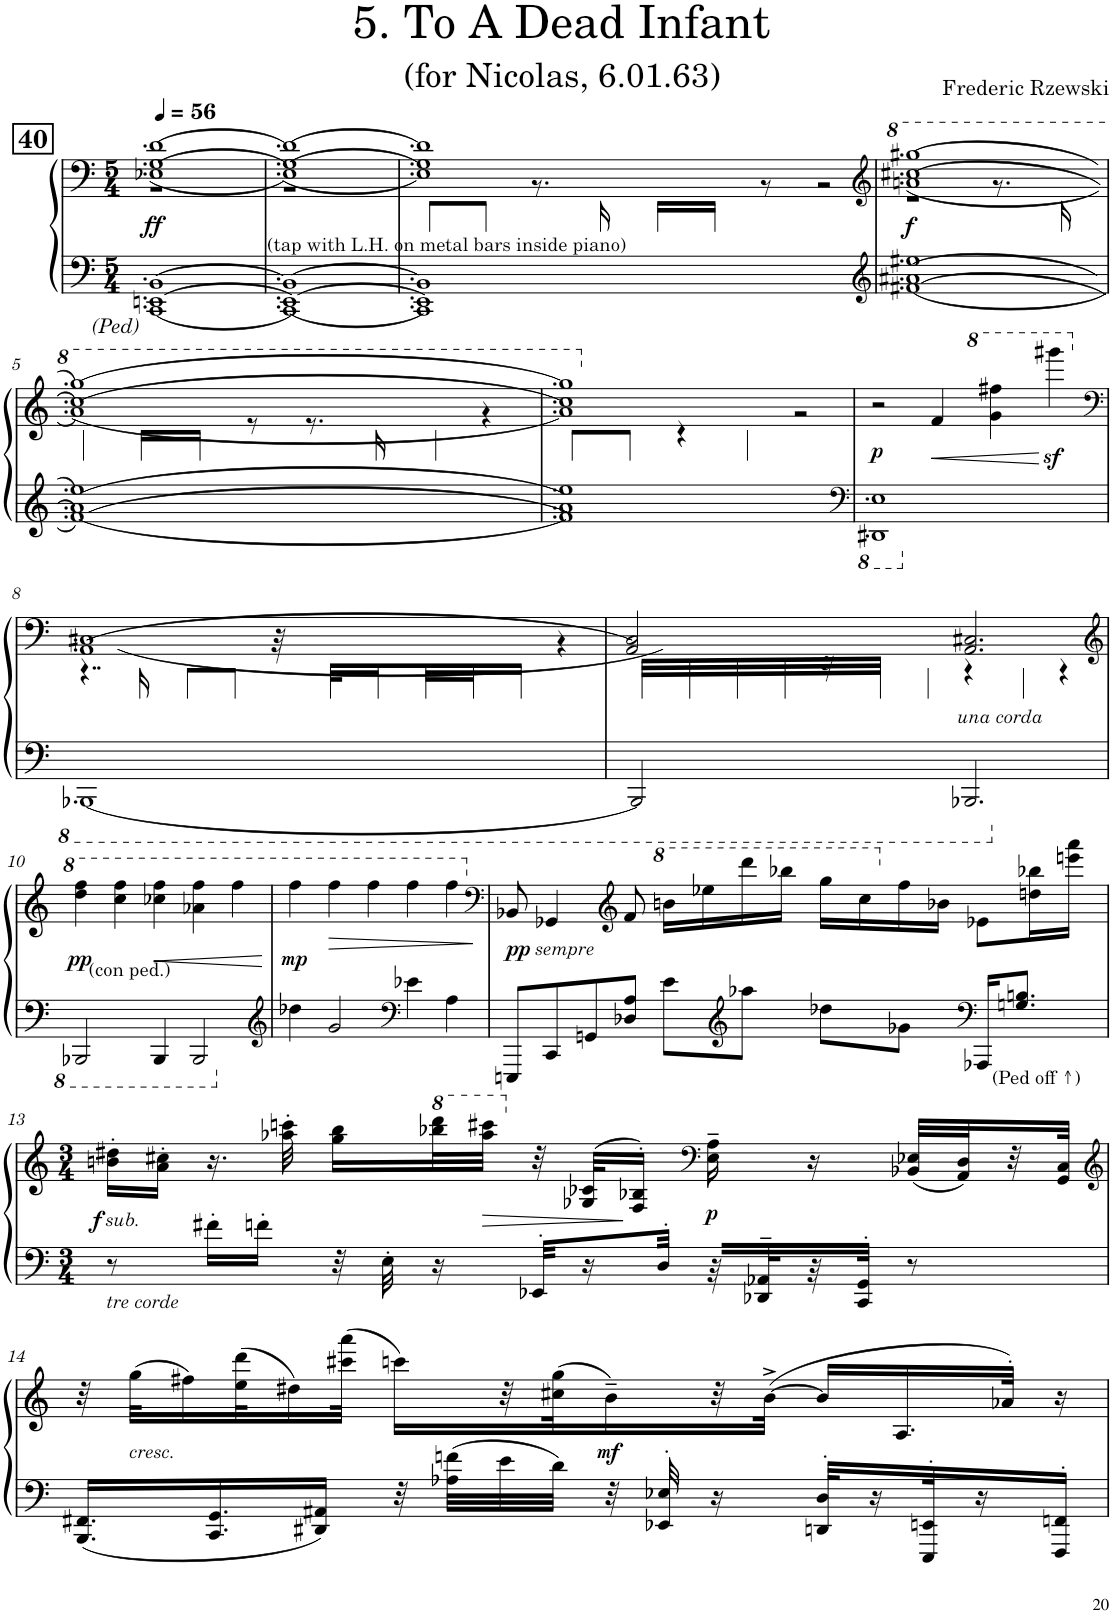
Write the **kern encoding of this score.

**kern	**kern	**dynam
*part1	*part1	*part1
*staff2	*staff1	*staff1/2
*I"Piano	*	*
*I'Pno	*	*
!!LO:PB:g=z
*clefF4	*clefF4	*
*k[]	*k[]	*
*M5/4	*M5/4	*
*MM56	*MM56	*
!!LO:REH:place=s1:a:B:cj:fs=14:t=40
=1	=1	=1
!LO:N:n=1:head=open	!	!
!LO:N:n=2:head=open	!	!
!LO:N:n=3:head=open	!LO:N:n=1:head=open	!
!	!LO:N:n=2:head=open	!
!	!LO:N:n=3:head=open	!LO:DY:b
*	*^	*
[2.CC [2.EEn [2.BB	((<([2.E-X [2.G [2.d	1r	ff
!LO:N:n=1:head=open	!	!	!
!LO:N:n=2:head=open	!	!	!
!LO:N:n=3:head=open	!LO:N:n=1:head=open	!	!
!	!LO:N:n=2:head=open	!	!
!	!LO:N:n=3:head=open	!	!
2CC_ 2EE_ 2BB_	2E-_ 2G_ 2d_	.	.
.	.	4ryy	.
=2	=2	=2	=2
!LO:N:n=1:head=open	!	!	!
!LO:N:n=2:head=open	!	!	!
!LO:N:n=3:head=open	!LO:N:n=1:head=open	!	!
!	!LO:N:n=2:head=open	!	!
!	!LO:N:n=3:head=open	!	!
2.CC_ 2.EE_ 2.BB_	(((<2.E-_ 2.G_ 2.d_)))	1r	.
!LO:N:n=1:head=open	!	!	!
!LO:N:n=2:head=open	!	!	!
!LO:N:n=3:head=open	!LO:N:n=1:head=open	!	!
!	!LO:N:n=2:head=open	!	!
!	!LO:N:n=3:head=open	!	!
2CC_ 2EE_ 2BB_	2E-_ 2G_ 2d_	.	.
.	.	4ryy	.
=3	=3	=3	=3
!	!LO:TX:b:t=(tap with L.H. on metal bars inside piano)	!	!
!LO:N:n=1:head=open	!	!	!
!LO:N:n=2:head=open	!	!	!
!LO:N:n=3:head=open	!LO:N:n=1:head=open	!	!
!	!LO:N:n=2:head=open	!	!
!	!LO:N:n=3:head=open	!	!
2.CC_ 2.EE_ 2.BB_	2.E-_ 2.G_ 2.d_)))	8FF/L	.
.	.	8FF/J	.
.	.	8.r	.
.	.	16FF/	.
.	.	16FF/LL	.
.	.	16FF/JJ	.
.	.	8r	.
!LO:N:n=1:head=open	!	!	!
!LO:N:n=2:head=open	!	!	!
!LO:N:n=3:head=open	!LO:N:n=1:head=open	!	!
!	!LO:N:n=2:head=open	!	!
!	!LO:N:n=3:head=open	!	!
2CC] 2EE] 2BB]	2E-] 2G] 2d]	2r	.
=4	=4	=4	=4
*clefG2	*clefG2	*	*
!LO:N:n=1:head=open	!	!	!
!LO:N:n=2:head=open	!	!	!
!LO:N:n=3:head=open	!	!	!
*	*8va	*	*
!	!LO:N:n=1:head=open	!	!
!	!LO:N:n=2:head=open	!	!
!	!LO:N:n=3:head=open	!	!LO:DY:b
[2.f#X [2.a#X [2.ee#X	((<([2.aan [2.ccc#X [2.ggg#X	1r	f
!LO:N:n=1:head=open	!	!	!
!LO:N:n=2:head=open	!	!	!
!LO:N:n=3:head=open	!LO:N:n=1:head=open	!	!
!	!LO:N:n=2:head=open	!	!
!	!LO:N:n=3:head=open	!	!
2f#_ 2a#_ 2ee#_	2aa_ 2ccc#_ 2ggg#_	.	.
.	.	8.r	.
.	.	16dd/	.
!!LO:LB:g=z	!!
=5	=5	=5	=5
!LO:N:n=1:head=open	!	!	!
!LO:N:n=2:head=open	!	!	!
!LO:N:n=3:head=open	!LO:N:n=1:head=open	!	!
!	!LO:N:n=2:head=open	!	!
!	!LO:N:n=3:head=open	!	!
2.f#_ 2.a#_ 2.ee#_	(((<2.aa_ 2.ccc#_ 2.ggg#_)))	4dd/	.
.	.	16dd/LL	.
.	.	16dd/JJ	.
.	.	8r	.
.	.	8.r	.
.	.	16dd/	.
!LO:N:n=1:head=open	!	!	!
!LO:N:n=2:head=open	!	!	!
!LO:N:n=3:head=open	!LO:N:n=1:head=open	!	!
!	!LO:N:n=2:head=open	!	!
!	!LO:N:n=3:head=open	!	!
2f#_ 2a#_ 2ee#_	2aa_ 2ccc#_ 2ggg#_	4dd/	.
.	.	4r	.
=6	=6	=6	=6
!LO:N:n=1:head=open	!	!	!
!LO:N:n=2:head=open	!	!	!
!LO:N:n=3:head=open	!LO:N:n=1:head=open	!	!
!	!LO:N:n=2:head=open	!	!
!	!LO:N:n=3:head=open	!	!
2.f#_ 2.a#_ 2.ee#_	2.aa_ 2.ccc#_ 2.ggg#_)))	8dd/L	.
*	*X8va	*	*
.	.	8d/J	.
.	.	4r	.
.	.	4d/	.
!LO:N:n=1:head=open	!	!	!
!LO:N:n=2:head=open	!	!	!
!LO:N:n=3:head=open	!LO:N:n=1:head=open	!	!
!	!LO:N:n=2:head=open	!	!
!	!LO:N:n=3:head=open	!	!
2f#] 2a#] 2ee#]	2a] 2cc#] 2gg#]	2r	.
*	*v	*v	*
=7	=7	=7
*clefF4	*	*
*8ba	*	*
*	*^	*
!LO:N:n=1:head=open	!	!	!
!LO:N:n=2:head=open	!	!	!LO:DY:b
*	*v	*v	*
[2.DDD#X [2.EE	2r	p
!	!	!LO:HP:b
.	4f/	<
*X8ba	*	*
!LO:N:n=1:head=open	!	!
!LO:N:n=2:head=open	!	!
*	*8va	*
2DD#] 2E]	4gg\ 4fff#X\	.
.	4gggg#Xz<\	.
!!LO:LB:g=z
=8	=8	=8
*	*clefF4	*
*8ba	*	*
!LO:N:head=open	!	!
*	*X8va	*
!	!LO:N:n=1:head=open	!
!	!LO:N:n=2:head=open	!
*	*^	*
[2.BBBB-X	(<([2.AA [2.C#X	4..r	.
.	.	16FF/	.
.	.	8FF/L	.
.	.	8FF/J	.
!LO:N:head=open	!LO:N:n=1:head=open	!	!
!	!LO:N:n=2:head=open	!	!
2BBBB-_	2AA_ 2C#_	32r	.
.	.	32FF/KLL	.
.	.	16FF/	.
.	.	32FF/L	.
.	.	32FF/J	.
.	.	16FF/JJ	.
.	.	4r	.
=9	=9	=9	=9
2BBBB-/]	2AA/] 2C#/]))	32FF/LLL	.
.	.	32FF/	.
.	.	32FF/	.
.	.	32FF/J	.
.	.	16.r	.
.	.	32FF/JJk	.
.	.	4FF/	.
!	!LO:TX:b:i:t=una corda	!	!
2.BBBB-X/	2.AA/ 2.C#X/	4r	.
.	.	4FF/	.
.	.	4r	.
*	*v	*v	*
!!LO:LB:g=z
=10	=10	=10
*	*clefG2	*
*X8ba	*	*
*8ba	*	*
*	*8va	*
*	*^	*
!	!LO:TX:b:t=(con ped.)	!	!
!	!	!	!LO:DY:b
*	*v	*v	*
2BBBB-X/	4ddd\ 4fff\	pp
.	4ccc\ 4fff\	.
!	!	!LO:HP:b
4BBBB-/	4ccc-X\ 4fff\	<
2BBBB-/	4aa-X\ 4fff\	.
.	4fff\	.
.	.	[
=11	=11	=11
*clefG2	*	*
*X8ba	*	*
!	!	!LO:DY:b
4dd-X\	4fff\	mp
!	!	!LO:HP:b
2g/	4fff\	>
.	4fff\	.
*clefF4	*	*
4e-X\	4fff\	.
4A\	4fff\	.
.	.	[
=12	=12	=12
*	*clefF4	*
*	*X8va	*
8EEEn/L	8BB-X/	.
!	!	!LO:DY:b
!	!	!LO:DY:n=1:b
8CC/	4GG-X/	pp other-dynamics
8GGn/	.	.
*	*clefG2	*
8D-X/ 8A/J	8f/	.
*	*8va	*
8e\L	16bbn\LL	.
.	16eee-X\	.
*clefG2	*	*
8aa-X\J	16dddd\	.
.	16bbb-X\JJ	.
8dd-X\L	16ggg\LL	.
.	16ccc\	.
*	*X8va	*
8g-X\J	16ff\	.
.	16b-X\JJ	.
*clefF4	*	*
16AAA-X/KL	8e-X\L	.
!LO:TX:b:t=(Ped off ↑)	!	!
8.Gn/ 8.Bn/J	.	.
.	16ddn\ 16bb-X\L	.
.	16eeen\ 16aaa\JJ	.
!!LO:LB:g=z
=13	=13	=13
*M3/4	*M3/4	*
!LO:TX:b:i:t=tre corde	!	!
!	!	!LO:DY:b
!	!	!LO:DY:n=1:b
8r	16bn\' 16dd#X\'LL	f other-dynamics
.	16a\' 16cc#X\'JJ	.
16f#X'\LL	16.r	.
16fn'\JJ	.	.
.	32aa-X\' 32cccn\'	.
32r	16gg\ 16bb\LL	.
32E'\	.	.
*	*8va	*
16r	32bbb-X\ 32dddd\L	.
.	32aaa-\ 32cccc#X\JJJ	.
*	*X8va	*
32EE-X'>/KLL	32r	.
16r	(>32G-X/ 32c-X/KLL	.
.	16F/'> 16B-X/'>JJ)	]
32D'>/JLL	.	.
*	*clefF4	*
!	!	!LO:DY:n=2:b
32r	16E\~ 16A\~	p
32DD-X/~> 32AA-X/~>L	.	.
32r	16r	.
32CC/'> 32GG/'>JJL	.	.
8r	(32BB-X/ 32E-X/LLL	.
.	32AA/ 32D/)	.
.	32r	.
.	32GG/ 32C/JJL	.
!!LO:LB:g=z
=14	=14	=14
*	*clefG2	*
16.BBB/ 16.FF#X/LL	32r	.
!	!LO:TX:b:i:t=cresc.	!
.	(32gg\KLL	.
.	16ff#X\)	.
16.CC/ 16.GG/	.	.
.	(32ee\ 32ddd\L	.
.	16dd#X\)	.
16DD#X/ 16AA#X/JJ	.	.
.	(32ccc#X\ 32aaa\JJk	.
32r	16cccn\LL)	.
32A-X\ 32fn\LLL	.	.
32e\	32r	.
32d\JJJ	(32cc#X\ 32gg\J	.
!	!	!LO:DY:b
32r	16b~\)	mf
32EE-X/'> 32E-X/'>	.	.
16r	32r	.
.	([32b^\JJJ	.
32DDn/'> 32D/'>KLL	16b/LL]	.
16r	.	.
.	16.A/	.
32EEE/'> 32EEn/'>L	.	.
16r	.	.
.	32a-X'>/JJk)	.
16FFF/'> 16FFn/'>JJ	16r	.
=	=	=
*-	*-	*-
